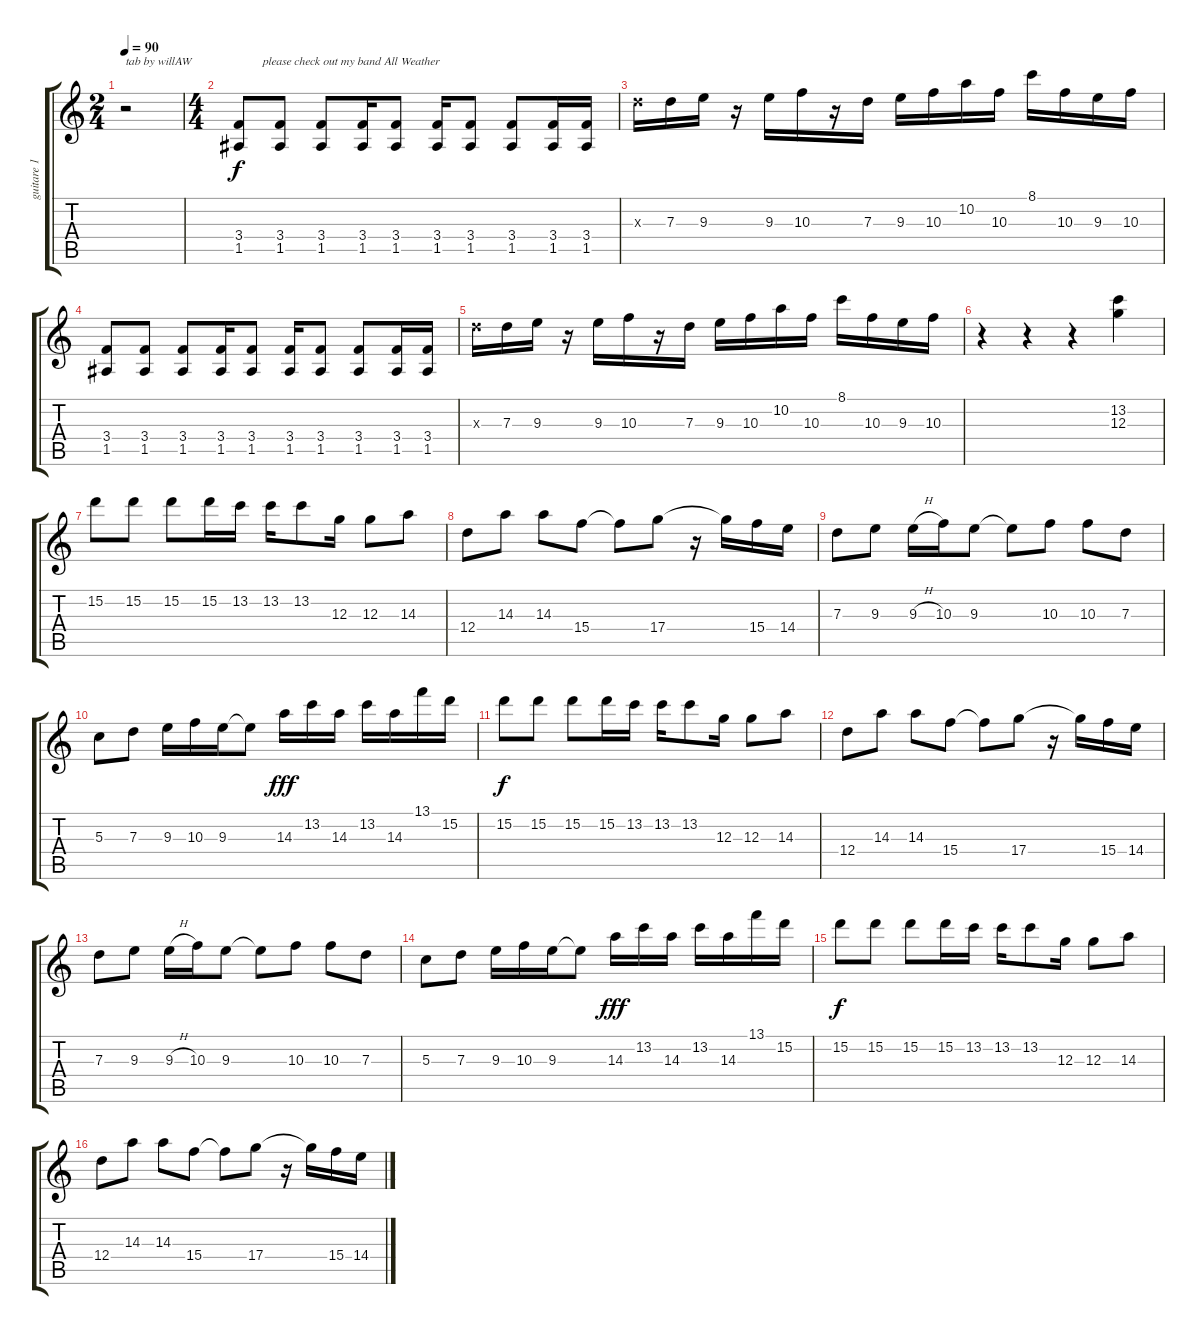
\track ("guitare 1" "guitare 1") {instrument overdrivenguitar}
\staff {score tabs}
\tuning (E4 B3 G3 D3 A2 D2) {hide}
\ts (2 4)
\tempo 90
\clef g2
\ks c
r.2{txt "tab by willAW" dy f instrument overdrivenguitar} |
\ts (4 4)
(3.4 1.5).8{txt "        please check out my band All Weather"} (3.4 1.5).8 (3.4 1.5).8 (3.4 1.5).16 (3.4 1.5).8 (3.4 1.5).16 (3.4 1.5).8 (3.4 1.5).8 (3.4 1.5).16 (3.4 1.5).16 |
7.3{x}.16{txt ""} 7.3.16 9.3.16 r.16 9.3.16 10.3.16 r.16 7.3.16 9.3.16 10.3.16 10.2.16 10.3.16 8.1.16 10.3.16 9.3.16 10.3.16 |
(3.4 1.5).8 (3.4 1.5).8 (3.4 1.5).8 (3.4 1.5).16 (3.4 1.5).8 (3.4 1.5).16 (3.4 1.5).8 (3.4 1.5).8 (3.4 1.5).16 (3.4 1.5).16 |
7.3{x}.16 7.3.16 9.3.16 r.16 9.3.16 10.3.16 r.16 7.3.16 9.3.16 10.3.16 10.2.16 10.3.16 8.1.16 10.3.16 9.3.16 10.3.16 |
r.4 r.4 r.4 (13.2 12.3).4 |
15.2.8 15.2.8 15.2.8 15.2.16 13.2.16 13.2.16 13.2.8 12.3.16 12.3.8 14.3.8 |
12.4.8 14.3.8 14.3.8 15.4.8 15.4{t}.8 17.4.8 r.16 17.4{t}.16 15.4.16 14.4.16 |
7.3.8 9.3.8 9.3{h}.16 10.3.16 9.3.8 9.3{t}.8 10.3.8 10.3.8 7.3.8 |
5.3.8 7.3.8 9.3.16 10.3.16 9.3.16 9.3{t}.8 14.3.16{dy fff} 13.2.16 14.3.16 13.2.16 14.3.16 13.1.16 15.2.16 |
15.2.8{dy f} 15.2.8 15.2.8 15.2.16 13.2.16 13.2.16 13.2.8 12.3.16 12.3.8 14.3.8 |
12.4.8 14.3.8 14.3.8 15.4.8 15.4{t}.8 17.4.8 r.16 17.4{t}.16 15.4.16 14.4.16 |
7.3.8 9.3.8 9.3{h}.16 10.3.16 9.3.8 9.3{t}.8 10.3.8 10.3.8 7.3.8 |
5.3.8 7.3.8 9.3.16 10.3.16 9.3.16 9.3{t}.8 14.3.16{dy fff} 13.2.16 14.3.16 13.2.16 14.3.16 13.1.16 15.2.16 |
15.2.8{dy f} 15.2.8 15.2.8 15.2.16 13.2.16 13.2.16 13.2.8 12.3.16 12.3.8 14.3.8 |
12.4.8 14.3.8 14.3.8 15.4.8 15.4{t}.8 17.4.8 r.16 17.4{t}.16 15.4.16 14.4.16
